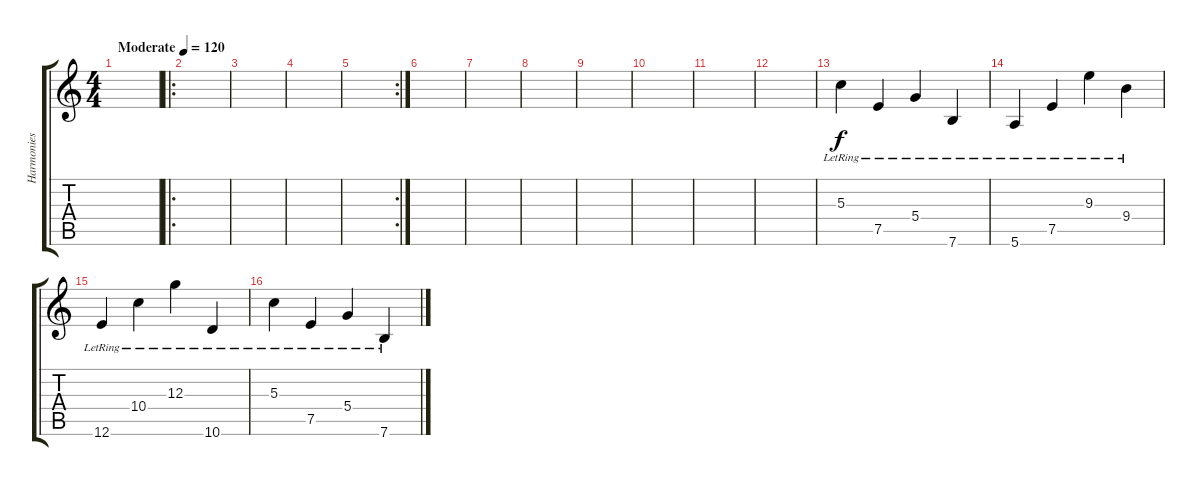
\track ("Harmonies" "Harmonies") {instrument distortionguitar}
\staff {score tabs}
\tuning (E4 B3 G3 D3 A2 E2) {hide}
\ts (4 4)
\tempo (120 "Moderate")
\clef g2
\ks c
|
\ro
|
|
|
\rc 2
|
|
|
|
|
|
|
|
5.3{lr}.4 7.5{lr}.4 5.4{lr}.4 7.6{lr}.4 |
5.6{lr}.4 7.5{lr}.4 9.3{lr}.4 9.4{lr}.4 |
12.6{lr}.4 10.4{lr}.4 12.3{lr}.4 10.6{lr}.4 |
5.3{lr}.4 7.5{lr}.4 5.4{lr}.4 7.6{lr}.4
